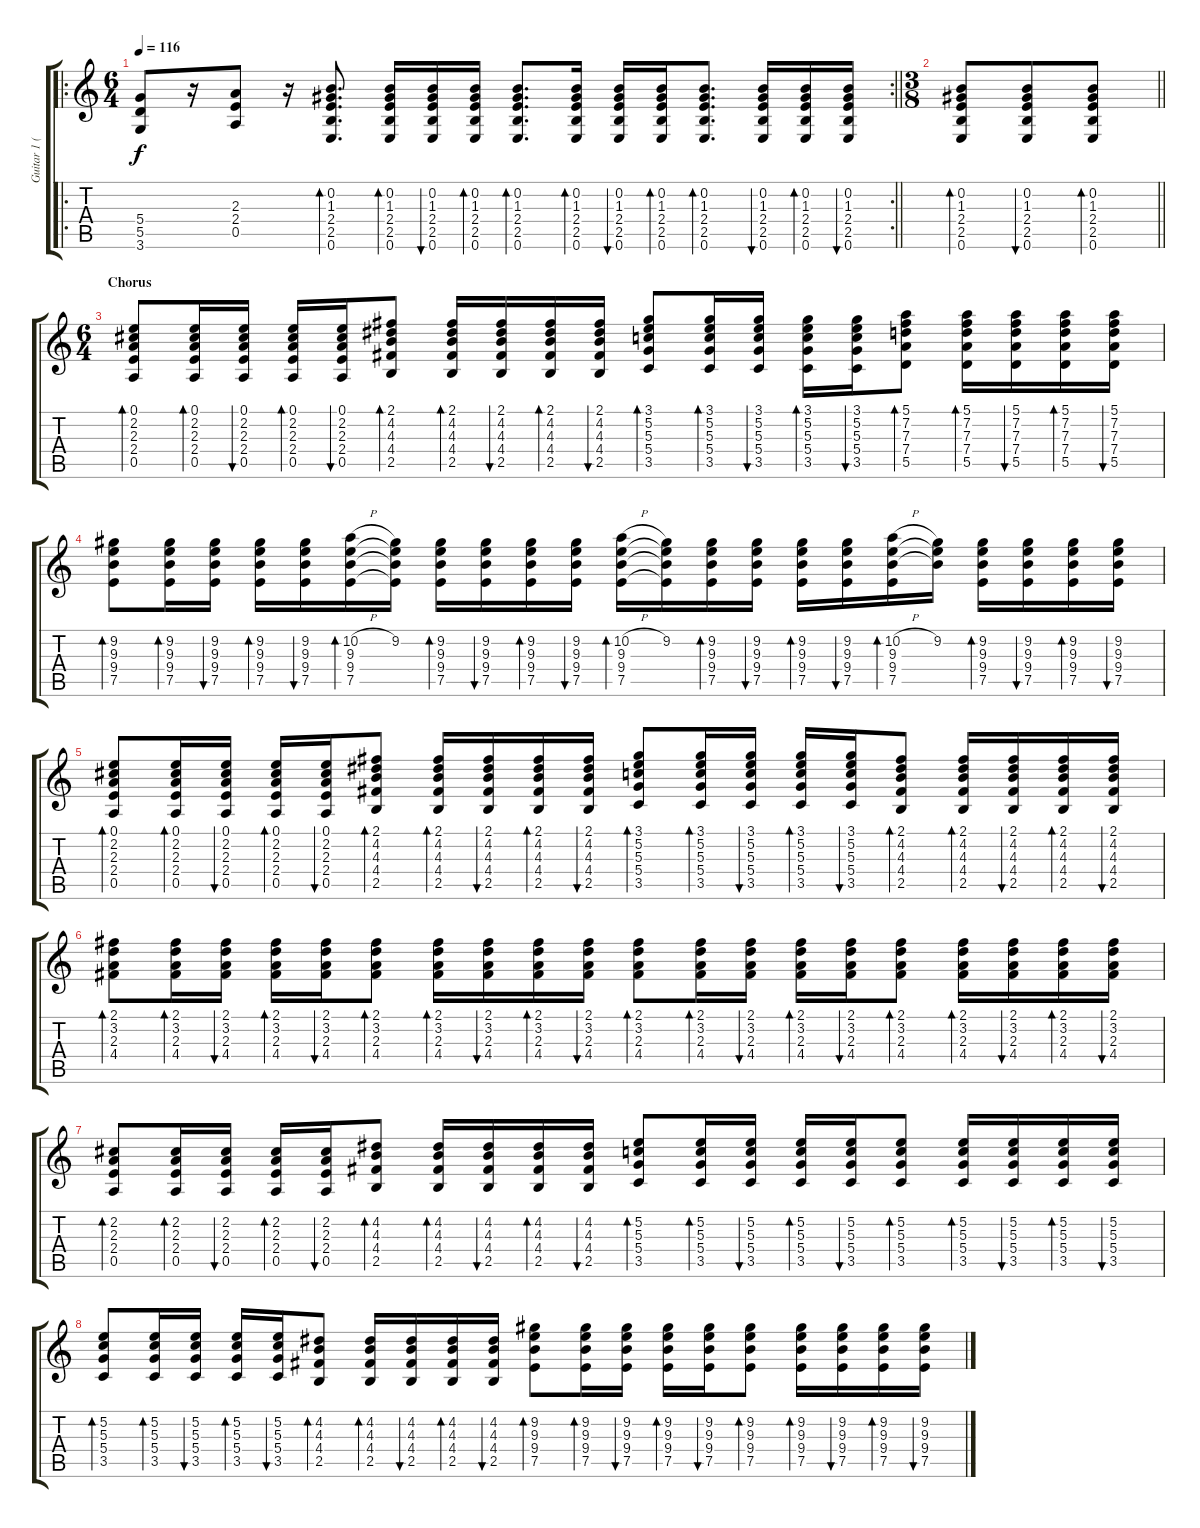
\track ("Guitar 1 (clean)" "Guitar 1 (") {instrument acousticguitarsteel}
\staff {score tabs}
\tuning (E4 B3 G3 D3 A2 E2) {hide}
\ro
\rc 2
\ts (6 4)
\tempo 116
\clef g2
\barLineRight lightlight
\ks c
(5.4 5.5 3.6).8{dy f} r.16 (2.3 2.4 0.5).8 r.16 (0.2 1.3 2.4 2.5 0.6).8{d bd 60} (0.2 1.3 2.4 2.5 0.6).16{bd 60} (0.2 1.3 2.4 2.5 0.6).16{bu 60} (0.2 1.3 2.4 2.5 0.6).16{bd 60} (0.2 1.3 2.4 2.5 0.6).8{d bd 60} (0.2 1.3 2.4 2.5 0.6).16{bd 60} (0.2 1.3 2.4 2.5 0.6).16{bu 60} (0.2 1.3 2.4 2.5 0.6).16{bd 60} (0.2 1.3 2.4 2.5 0.6).8{d bd 60} (0.2 1.3 2.4 2.5 0.6).16{bu 60} (0.2 1.3 2.4 2.5 0.6).16{bd 60} (0.2 1.3 2.4 2.5 0.6).16{bu 60} |
\ts (3 8)
\barLineRight lightlight
(0.2 1.3 2.4 2.5 0.6).8{bd 60} (0.2 1.3 2.4 2.5 0.6).8{bu 60} (0.2 1.3 2.4 2.5 0.6).8{bd 60} |
\ts (6 4)
\section ("" "Chorus")
(0.1 2.2 2.3 2.4 0.5).8{bd 60} (0.1 2.2 2.3 2.4 0.5).16{bd 60} (0.1 2.2 2.3 2.4 0.5).16{bu 60} (0.1 2.2 2.3 2.4 0.5).16{bd 60} (0.1 2.2 2.3 2.4 0.5).16{bu 60} (2.1 4.2 4.3 4.4 2.5).8{bd 60} (2.1 4.2 4.3 4.4 2.5).16{bd 60} (2.1 4.2 4.3 4.4 2.5).16{bu 60} (2.1 4.2 4.3 4.4 2.5).16{bd 60} (2.1 4.2 4.3 4.4 2.5).16{bu 60} (3.1 5.2 5.3 5.4 3.5).8{bd 60} (3.1 5.2 5.3 5.4 3.5).16{bd 60} (3.1 5.2 5.3 5.4 3.5).16{bu 60} (3.1 5.2 5.3 5.4 3.5).16{bd 60} (3.1 5.2 5.3 5.4 3.5).16{bu 60} (5.1 7.2 7.3 7.4 5.5).8{bd 60} (5.1 7.2 7.3 7.4 5.5).16{bd 60} (5.1 7.2 7.3 7.4 5.5).16{bu 60} (5.1 7.2 7.3 7.4 5.5).16{bd 30} (5.1 7.2 7.3 7.4 5.5).16{bu 30} |
(9.2 9.3 9.4 7.5).8{bd 60} (9.2 9.3 9.4 7.5).16{bd 60} (9.2 9.3 9.4 7.5).16{bu 60} (9.2 9.3 9.4 7.5).16{bd 60} (9.2 9.3 9.4 7.5).16{bu 60} (10.2{h} 9.3 9.4 7.5).16{bd 60} (9.2 9.3{t} 9.4{t} 7.5{t}).16 (9.2 9.3 9.4 7.5).16{bd 60} (9.2 9.3 9.4 7.5).16{bu 60} (9.2 9.3 9.4 7.5).16{bd 60} (9.2 9.3 9.4 7.5).16{bu 60} (10.2{h} 9.3 9.4 7.5).16{bd 60} (9.2 9.3{t} 9.4{t} 7.5{t}).16 (9.2 9.3 9.4 7.5).16{bd 60} (9.2 9.3 9.4 7.5).16{bu 60} (9.2 9.3 9.4 7.5).16{bd 60} (9.2 9.3 9.4 7.5).16{bu 60} (10.2{h} 9.3 9.4 7.5).16{bd 60} (9.2 9.3{t} 9.4{t}).16 (9.2 9.3 9.4 7.5).16{bd 60} (9.2 9.3 9.4 7.5).16{bu 60} (9.2 9.3 9.4 7.5).16{bd 30} (9.2 9.3 9.4 7.5).16{bu 30} |
(0.1 2.2 2.3 2.4 0.5).8{bd 60} (0.1 2.2 2.3 2.4 0.5).16{bd 60} (0.1 2.2 2.3 2.4 0.5).16{bu 60} (0.1 2.2 2.3 2.4 0.5).16{bd 60} (0.1 2.2 2.3 2.4 0.5).16{bu 60} (2.1 4.2 4.3 4.4 2.5).8{bd 60} (2.1 4.2 4.3 4.4 2.5).16{bd 60} (2.1 4.2 4.3 4.4 2.5).16{bu 60} (2.1 4.2 4.3 4.4 2.5).16{bd 60} (2.1 4.2 4.3 4.4 2.5).16{bu 60} (3.1 5.2 5.3 5.4 3.5).8{bd 60} (3.1 5.2 5.3 5.4 3.5).16{bd 60} (3.1 5.2 5.3 5.4 3.5).16{bu 60} (3.1 5.2 5.3 5.4 3.5).16{bd 60} (3.1 5.2 5.3 5.4 3.5).16{bu 60} (2.1 4.2 4.3 4.4 2.5).8{bd 60} (2.1 4.2 4.3 4.4 2.5).16{bd 60} (2.1 4.2 4.3 4.4 2.5).16{bu 60} (2.1 4.2 4.3 4.4 2.5).16{bd 30} (2.1 4.2 4.3 4.4 2.5).16{bu 30} |
(2.1 3.2 2.3 4.4).8{bd 60} (2.1 3.2 2.3 4.4).16{bd 60} (2.1 3.2 2.3 4.4).16{bu 60} (2.1 3.2 2.3 4.4).16{bd 60} (2.1 3.2 2.3 4.4).16{bu 60} (2.1 3.2 2.3 4.4).8{bd 60} (2.1 3.2 2.3 4.4).16{bd 60} (2.1 3.2 2.3 4.4).16{bu 60} (2.1 3.2 2.3 4.4).16{bd 60} (2.1 3.2 2.3 4.4).16{bu 60} (2.1 3.2 2.3 4.4).8{bd 60} (2.1 3.2 2.3 4.4).16{bd 120} (2.1 3.2 2.3 4.4).16{bu 120} (2.1 3.2 2.3 4.4).16{bd 120} (2.1 3.2 2.3 4.4).16{bu 120} (2.1 3.2 2.3 4.4).8{bd 120} (2.1 3.2 2.3 4.4).16{bd 120} (2.1 3.2 2.3 4.4).16{bu 120} (2.1 3.2 2.3 4.4).16{bd 30} (2.1 3.2 2.3 4.4).16{bu 30} |
(2.2 2.3 2.4 0.5).8{bd 60} (2.2 2.3 2.4 0.5).16{bd 60} (2.2 2.3 2.4 0.5).16{bu 60} (2.2 2.3 2.4 0.5).16{bd 60} (2.2 2.3 2.4 0.5).16{bu 60} (4.2 4.3 4.4 2.5).8{bd 60} (4.2 4.3 4.4 2.5).16{bd 60} (4.2 4.3 4.4 2.5).16{bu 60} (4.2 4.3 4.4 2.5).16{bd 60} (4.2 4.3 4.4 2.5).16{bu 60} (5.2 5.3 5.4 3.5).8{bd 60} (5.2 5.3 5.4 3.5).16{bd 60} (5.2 5.3 5.4 3.5).16{bu 60} (5.2 5.3 5.4 3.5).16{bd 60} (5.2 5.3 5.4 3.5).16{bu 60} (5.2 5.3 5.4 3.5).8{bd 60} (5.2 5.3 5.4 3.5).16{bd 60} (5.2 5.3 5.4 3.5).16{bu 60} (5.2 5.3 5.4 3.5).16{bd 30} (5.2 5.3 5.4 3.5).16{bu 30} |
(5.2 5.3 5.4 3.5).8{bd 60} (5.2 5.3 5.4 3.5).16{bd 60} (5.2 5.3 5.4 3.5).16{bu 60} (5.2 5.3 5.4 3.5).16{bd 60} (5.2 5.3 5.4 3.5).16{bu 60} (4.2 4.3 4.4 2.5).8{bd 60} (4.2 4.3 4.4 2.5).16{bd 60} (4.2 4.3 4.4 2.5).16{bu 60} (4.2 4.3 4.4 2.5).16{bd 60} (4.2 4.3 4.4 2.5).16{bu 60} (9.2 9.3 9.4 7.5).8{bd 60} (9.2 9.3 9.4 7.5).16{bd 60} (9.2 9.3 9.4 7.5).16{bu 60} (9.2 9.3 9.4 7.5).16{bd 60} (9.2 9.3 9.4 7.5).16{bu 60} (9.2 9.3 9.4 7.5).8{bd 60} (9.2 9.3 9.4 7.5).16{bd 60} (9.2 9.3 9.4 7.5).16{bu 60} (9.2 9.3 9.4 7.5).16{bd 30} (9.2 9.3 9.4 7.5).16{bu 30}
